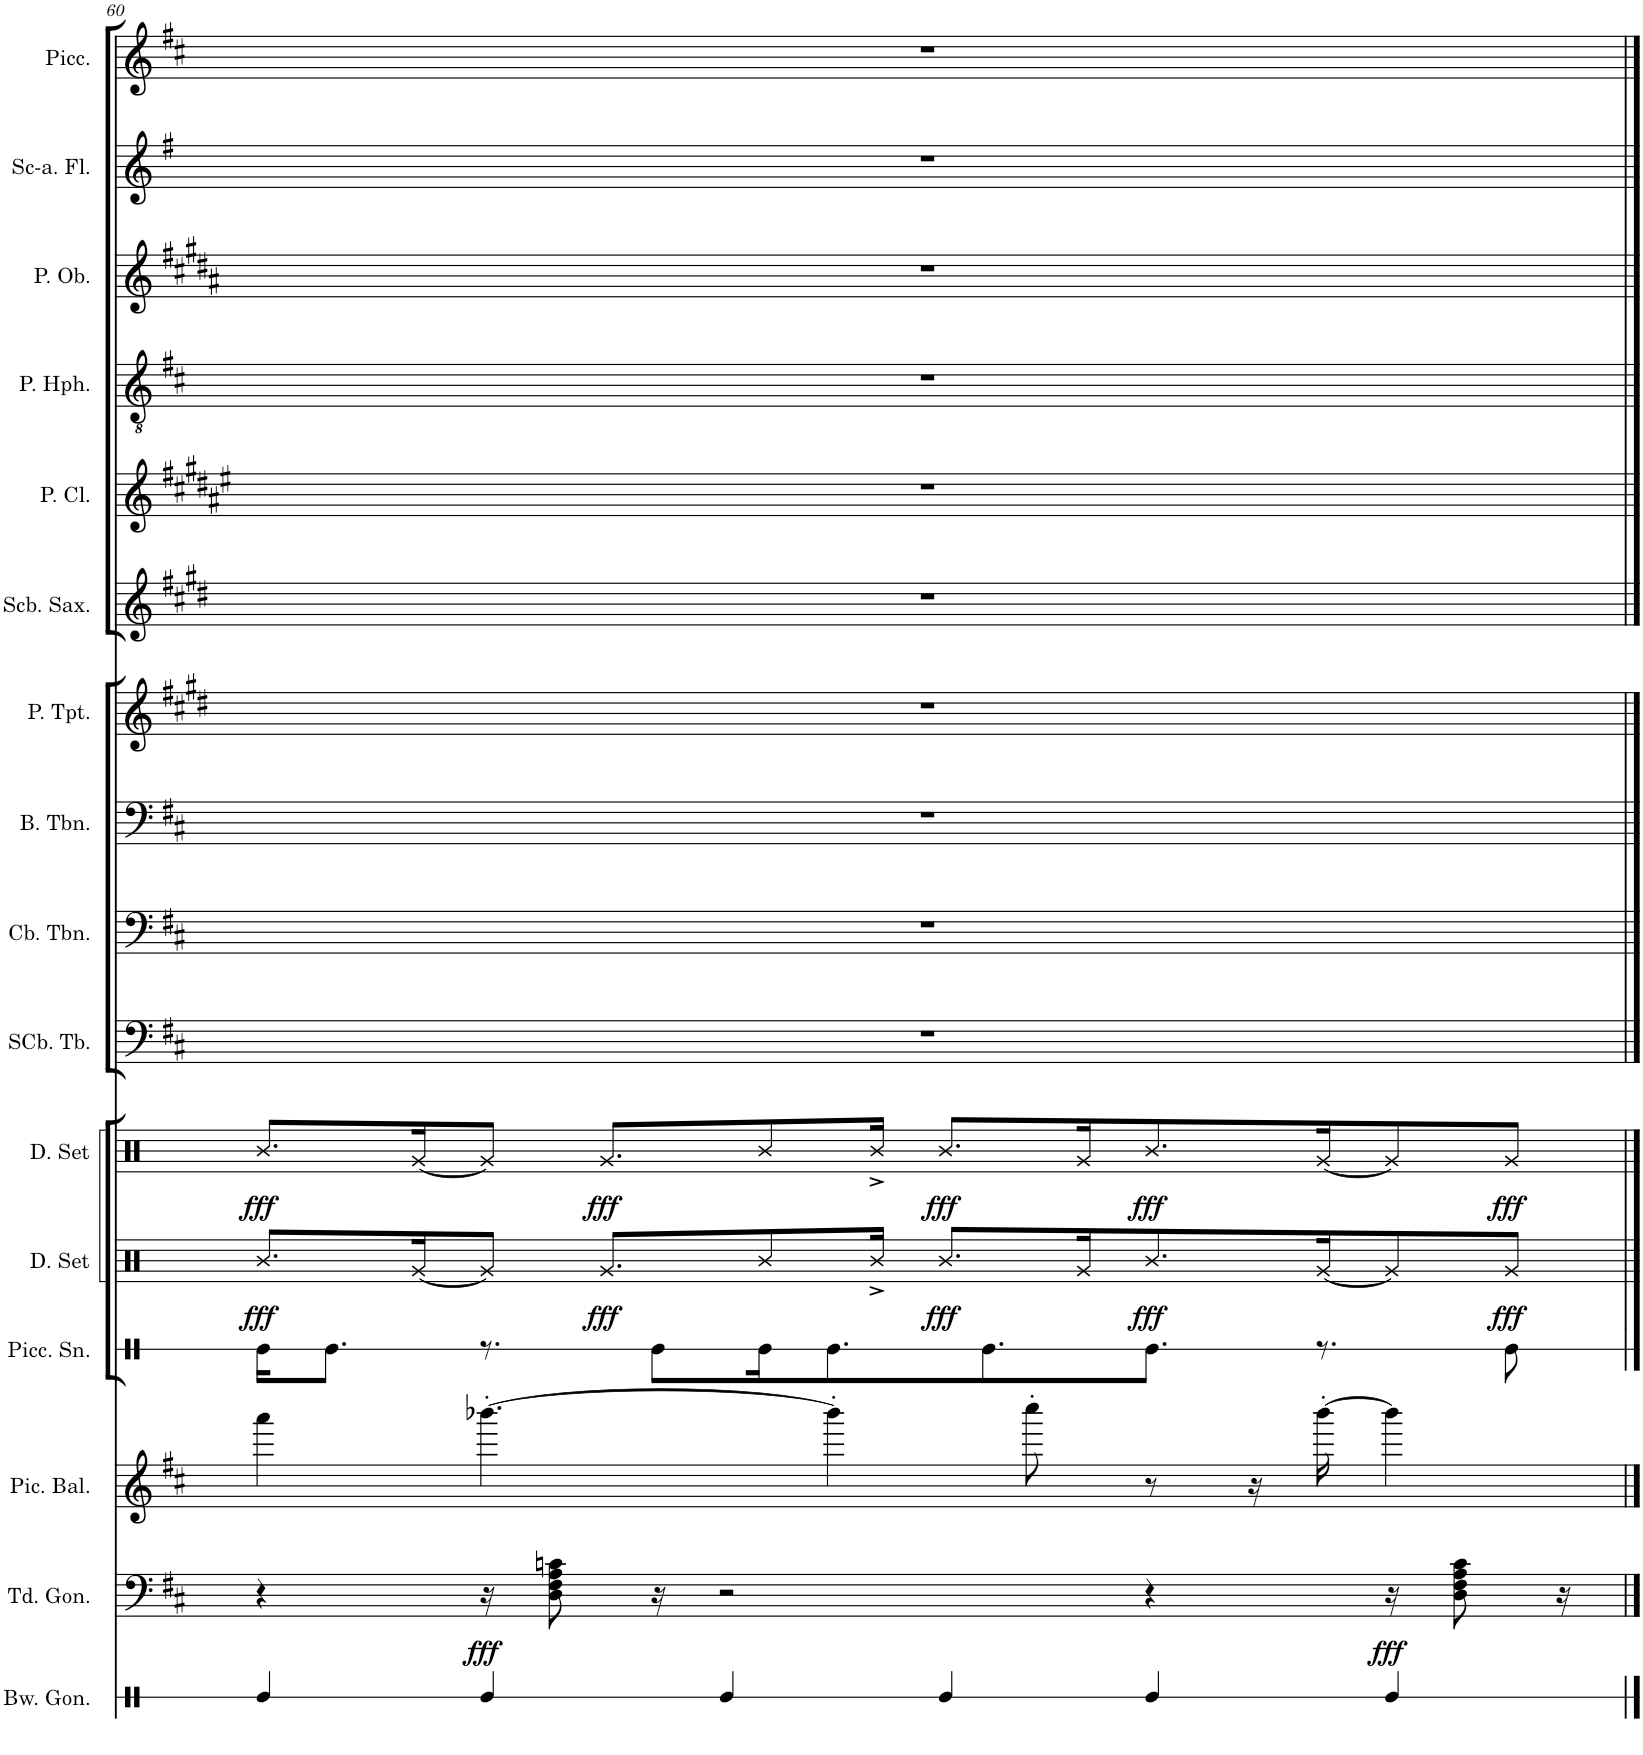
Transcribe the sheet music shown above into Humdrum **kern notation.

**kern	**kern	**dynam	**kern	**kern	**kern	**dynam	**kern	**dynam	**kern	**kern	**kern	**kern	**kern	**kern	**kern	**kern	**kern	**kern
*part16	*part15	*part15	*part14	*part13	*part12	*part12	*part11	*part11	*part10	*part9	*part8	*part7	*part6	*part5	*part4	*part3	*part2	*part1
*staff16	*staff15	*staff15	*staff14	*staff13	*staff12	*staff12	*staff11	*staff11	*staff10	*staff9	*staff8	*staff7	*staff6	*staff5	*staff4	*staff3	*staff2	*staff1
*I"Bowl Gongs	*I"Tuned Gongs	*	*I"Piccolo Balalaika	*I"Piccolo Snare	*I"Drumset	*	*I"Drumset	*	*I"Sub-Contrabass Tuba	*I"Contrabass Trombone	*I"Bass Trombone	*I"Piccolo Trumpet	*I"Subcontrabass Saxophone	*I"Piccolo Clarinet	*I"Piccolo Heckelphone	*I"Piccolo Oboe	*I"Sub Contra-alto Flute	*I"Piccolo
*I'Bw. Gon.	*I'Td. Gon.	*	*I'Pic. Bal.	*I'Picc. Sn.	*I'D. Set	*	*I'D. Set	*	*I'SCb. Tb.	*I'Cb. Tbn.	*I'B. Tbn.	*I'P. Tpt.	*I'Scb. Sax.	*I'P. Cl.	*I'P. Hph.	*I'P. Ob.	*I'Sc-a. Fl.	*I'Picc.
!!LO:PB:g=z
*clefX	*clefF4	*	*clefG2	*clefX	*clefX	*	*clefX	*	*clefF4	*clefF4	*clefF4	*clefG2	*clefG2	*clefG2	*clefGv2	*clefG2	*clefG2	*clefG2
*	*	*	*	*	*	*	*	*	*	*	*	*Trd-6c-10	*Trd22c38	*Trd-5c-8	*	*Trd-2c-3	*Trd17c29	*Trd-7c-12
*k[]	*k[f#c#]	*	*k[f#c#]	*k[]	*k[]	*	*k[]	*	*k[f#c#]	*k[f#c#]	*k[f#c#]	*k[f#c#g#d#]	*k[f#c#g#d#]	*k[f#c#g#d#a#e#]	*k[f#c#]	*k[f#c#g#d#a#]	*k[f#]	*k[f#c#]
*M12/8	*M12/8	*	*M12/8	*M12/8	*M12/8	*	*M12/8	*	*M12/8	*M12/8	*M12/8	*M12/8	*M12/8	*M12/8	*M12/8	*M12/8	*M12/8	*M12/8
=60	=60	=60	=60	=60	=60	=60	=60	=60	=60	=60	=60	=60	=60	=60	=60	=60	=60	=60
!	!	!	!	!	!	!LO:DY:b	!	!LO:DY:b	!	!	!	!	!	!	!	!	!	!
4Re/	4r	.	4aaa\	16Re\KL	8.R/L	fff	8.R/L	fff	1.r	1.r	1.r	1.r	1.r	1.r	1.r	1.r	1.r	1.r
.	.	.	.	8.Re\J	.	.	.	.	.	.	.	.	.	.	.	.	.	.
.	.	.	.	.	[16Rg/K	.	[16Rg/K	.	.	.	.	.	.	.	.	.	.	.
!	!	!LO:DY:b	!	!	!	!	!	!	!	!	!	!	!	!	!	!	!	!
4Re/	16r	fff	[4.bbb-X'\	8.r	8Rg/J]	.	8Rg/J]	.	.	.	.	.	.	.	.	.	.	.
.	8D\ 8F#\ 8A\ 8cn\	.	.	.	.	.	.	.	.	.	.	.	.	.	.	.	.	.
!	!	!	!	!	!	!LO:DY:b	!	!LO:DY:b	!	!	!	!	!	!	!	!	!	!
.	.	.	.	.	8.Rg/L	fff	8.Rg/L	fff	.	.	.	.	.	.	.	.	.	.
.	16r	.	.	8Re\L	.	.	.	.	.	.	.	.	.	.	.	.	.	.
4Re/	2r	.	.	.	.	.	.	.	.	.	.	.	.	.	.	.	.	.
.	.	.	.	16Re\K	8R/	.	8R/	.	.	.	.	.	.	.	.	.	.	.
.	.	.	4bbb-'\]	8.Re\	.	.	.	.	.	.	.	.	.	.	.	.	.	.
.	.	.	.	.	16R^/Jk	.	16R^/Jk	.	.	.	.	.	.	.	.	.	.	.
!	!	!	!	!	!	!LO:DY:b	!	!LO:DY:b	!	!	!	!	!	!	!	!	!	!
4Re/	.	.	.	.	8.R/L	fff	8.R/L	fff	.	.	.	.	.	.	.	.	.	.
.	.	.	.	8.Re\	.	.	.	.	.	.	.	.	.	.	.	.	.	.
.	.	.	8cccc#'\	.	.	.	.	.	.	.	.	.	.	.	.	.	.	.
.	.	.	.	.	16Rg/K	.	16Rg/K	.	.	.	.	.	.	.	.	.	.	.
!	!	!	!	!	!	!LO:DY:b	!	!LO:DY:b	!	!	!	!	!	!	!	!	!	!
4Re/	4r	.	8r	8.Re\J	8.R/	fff	8.R/	fff	.	.	.	.	.	.	.	.	.	.
.	.	.	16r	.	.	.	.	.	.	.	.	.	.	.	.	.	.	.
.	.	.	[16bbb-'\	8.r	[16Rg/K	.	[16Rg/K	.	.	.	.	.	.	.	.	.	.	.
!	!	!LO:DY:b	!	!	!	!	!	!	!	!	!	!	!	!	!	!	!	!
4Re/	16r	fff	4bbb-\]	.	8Rg/]	.	8Rg/]	.	.	.	.	.	.	.	.	.	.	.
.	8D\ 8F#\ 8A\ 8c\	.	.	.	.	.	.	.	.	.	.	.	.	.	.	.	.	.
!	!	!	!	!	!	!LO:DY:b	!	!LO:DY:b	!	!	!	!	!	!	!	!	!	!
.	.	.	.	8Re\	8Rg/J	fff	8Rg/J	fff	.	.	.	.	.	.	.	.	.	.
.	16r	.	.	.	.	.	.	.	.	.	.	.	.	.	.	.	.	.
==	==	==	==	==	==	==	==	==	==	==	==	==	==	==	==	==	==	==
*-	*-	*-	*-	*-	*-	*-	*-	*-	*-	*-	*-	*-	*-	*-	*-	*-	*-	*-
